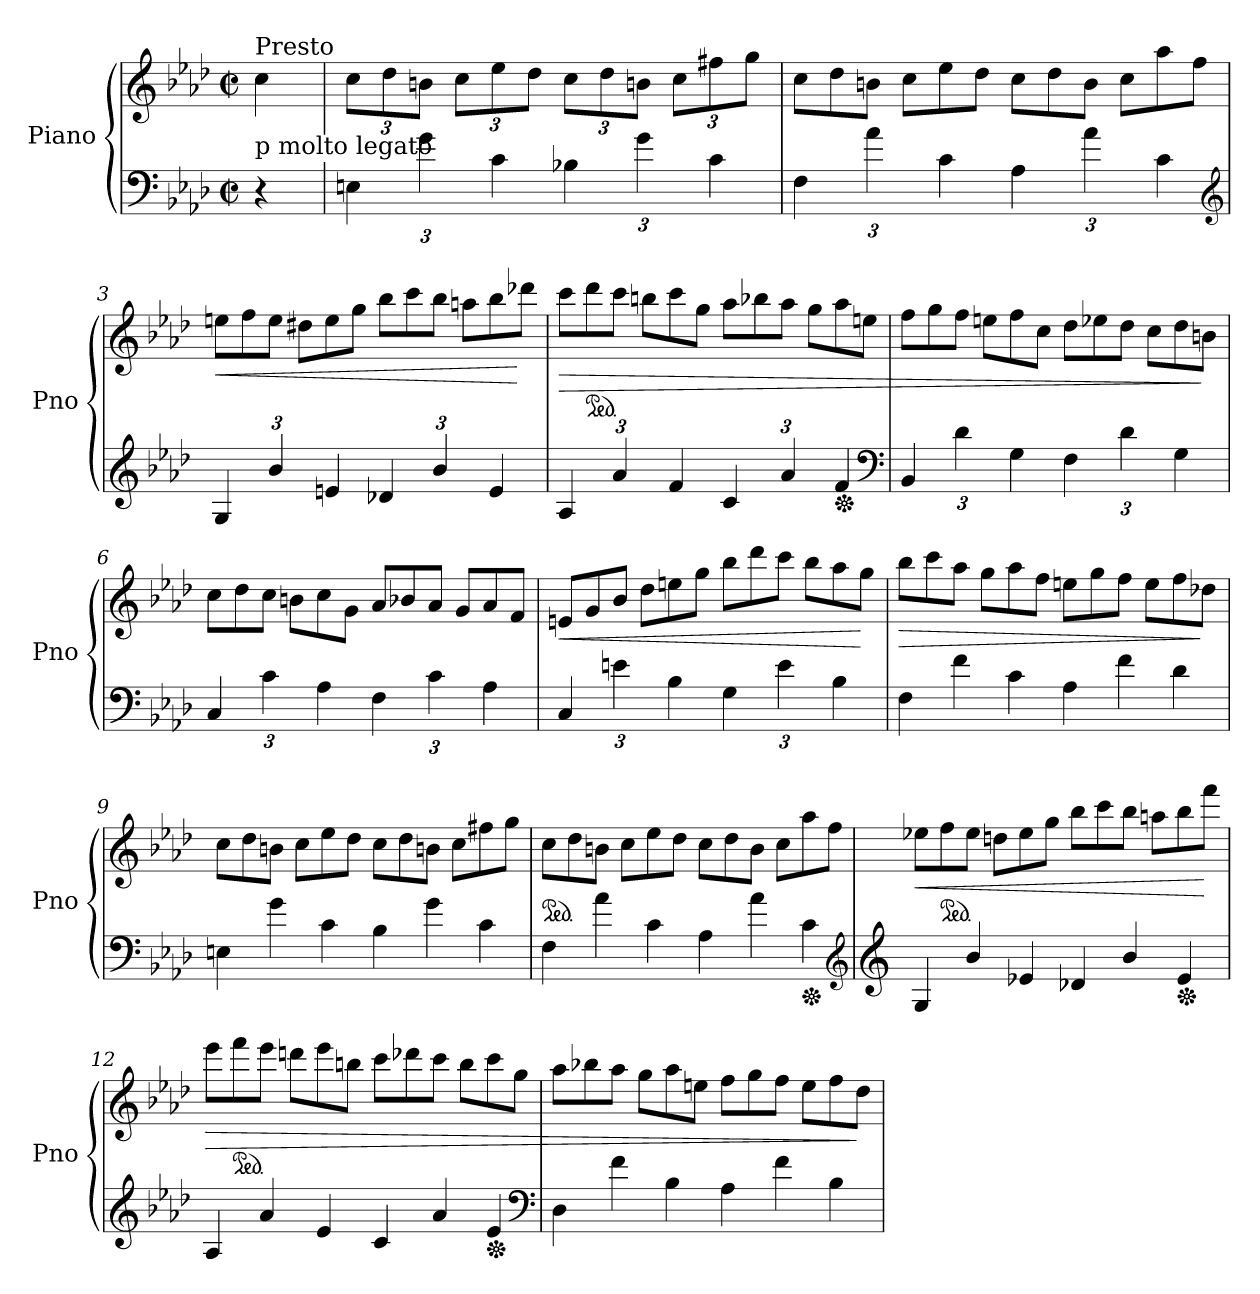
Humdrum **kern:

**kern	**kern	**dynam
*part1	*part1	*part1
*staff2	*staff1	*staff1/2
*I"Piano	*	*
*I'Pno	*	*
*clefF4	*clefG2	*
*k[b-e-a-d-]	*k[b-e-a-d-]	*
*A-:	*A-:	*
*M2/2	*M2/2	*
*met(c|)	*met(c|)	*
*MM224	*MM224	*
=	=	=
!	!LO:TX:a:t=Presto	!
!	!LO:TX:b:t=p molto legato	!
4r	4cc\	.
=1	=1	=1
*Xbrackettup	*Xbrackettup	*
6En\	12cc\L	.
.	12dd-\	.
6g\	12bn\J	.
.	12cc\L	.
6c\	12ee-\	.
.	12dd-\J	.
6B-X\	12cc\L	.
.	12dd-\	.
6g\	12bn\J	.
.	12cc\L	.
6c\	12ff#X\	.
.	12gg\J	.
=2	=2	=2
*	*Xtuplet	*
6F\	12cc\L	.
.	12dd-\	.
6a-\	12bn\J	.
.	12cc\L	.
6c\	12ee-\	.
.	12dd-\J	.
6A-\	12cc\L	.
.	12dd-\	.
6a-\	12b\J	.
.	12cc\L	.
6c\	12aa-\	.
.	12ff\J	.
*clefG2	*	*
=3	=3	=3
!	!	!LO:HP:b
6G/	12een\L	<
.	12ff\	.
6b-/	12ee\J	.
.	12dd#X\L	.
6en/	12ee\	.
.	12gg\J	.
6d-X/	12bb-\L	.
.	12ccc\	.
6b-/	12bb-\J	.
.	12aan\L	.
6e/	12bb-\	.
.	12ddd-X\J	[
!!LO:LB:g=z
=4	=4	=4
!	!	!LO:HP:b
6A-/	12ccc\L	>
*	*ped	*
.	12ddd-\	.
6a-/	12ccc\J	.
.	12bbn\L	.
6f/	12ccc\	.
.	12gg\J	.
6c/	12aa-\L	.
.	12bb-X\	.
6a-/	12aa-\J	.
.	12gg\L	.
*Xped	*	*
6f/	12aa-\	.
.	12een\J	.
*clefF4	*	*
=5	=5	=5
6BB-/	12ff\L	.
.	12gg\	.
6d-\	12ff\J	.
.	12een\L	.
6G\	12ff\	.
.	12cc\J	.
6F\	12dd-\L	.
.	12ee-X\	.
6d-\	12dd-\J	.
.	12cc\L	.
6G\	12dd-\	.
.	12bn\J	]
=6	=6	=6
6C/	12cc\L	.
.	12dd-\	.
6c\	12cc\J	.
.	12bn\L	.
6A-\	12cc\	.
.	12g\J	.
6F\	12a-/L	.
.	12b-X/	.
6c\	12a-/J	.
.	12g/L	.
6A-\	12a-/	.
.	12f/J	.
=7	=7	=7
!	!	!LO:HP:b
6C/	12en/L	<
.	12g/	.
6en\	12b-/J	.
.	12dd-\L	.
6B-\	12een\	.
.	12gg\J	.
6G\	12bb-\L	.
.	12ddd-\	.
6e\	12ccc\J	.
.	12bb-\L	.
6B-\	12aa-\	.
.	12gg\J	[
!!LO:LB:g=z
=8	=8	=8
*Xtuplet	*	*
!	!	!LO:HP:b
6F\	12bb-\L	>
.	12ccc\	.
6f\	12aa-\J	.
.	12gg\L	.
6c\	12aa-\	.
.	12ff\J	.
6A-\	12een\L	.
.	12gg\	.
6f\	12ff\J	.
.	12ee\L	.
6d-\	12ff\	.
.	12dd-X\J	]
=9	=9	=9
6En\	12cc\L	.
.	12dd-\	.
6g\	12bn\J	.
.	12cc\L	.
6c\	12ee-\	.
.	12dd-\J	.
6B-\	12cc\L	.
.	12dd-\	.
6g\	12bn\J	.
.	12cc\L	.
6c\	12ff#X\	.
.	12gg\J	.
=10	=10	=10
*	*ped	*
6F\	12cc\L	.
.	12dd-\	.
6a-\	12bn\J	.
.	12cc\L	.
6c\	12ee-\	.
.	12dd-\J	.
6A-\	12cc\L	.
.	12dd-\	.
6a-\	12b\J	.
.	12cc\L	.
*Xped	*	*
6c\	12aa-\	.
.	12ff\J	.
*clefG2	*	*
!!LO:LB:g=z
=11	=11	=11
*clefG2	*	*
!	!	!LO:HP:b
6G/	12ee-X\L	<
*	*ped	*
.	12ff\	.
6b-/	12ee-\J	.
.	12ddn\L	.
6e-X/	12ee-\	.
.	12gg\J	.
6d-X/	12bb-\L	.
.	12ccc\	.
6b-/	12bb-\J	.
.	12aan\L	.
*Xped	*	*
6e-/	12bb-\	.
.	12fff\J	[
=12	=12	=12
!	!	!LO:HP:b
6A-/	12eee-\L	>
*	*ped	*
.	12fff\	.
6a-/	12eee-\J	.
.	12dddn\L	.
6e-/	12eee-\	.
.	12bbn\J	.
6c/	12ccc\L	.
.	12ddd-X\	.
6a-/	12ccc\J	.
.	12bb\L	.
*Xped	*	*
6e-/	12ccc\	.
.	12gg\J	.
*clefF4	*	*
=13	=13	=13
6D-\	12aa-\L	.
.	12bb-X\	.
6f\	12aa-\J	.
.	12gg\L	.
6B-\	12aa-\	.
.	12een\J	.
6A-\	12ff\L	.
.	12gg\	.
6f\	12ff\J	.
.	12ee\L	.
6B-\	12ff\	.
.	12dd-\J	]
=	=	=
*-	*-	*-
